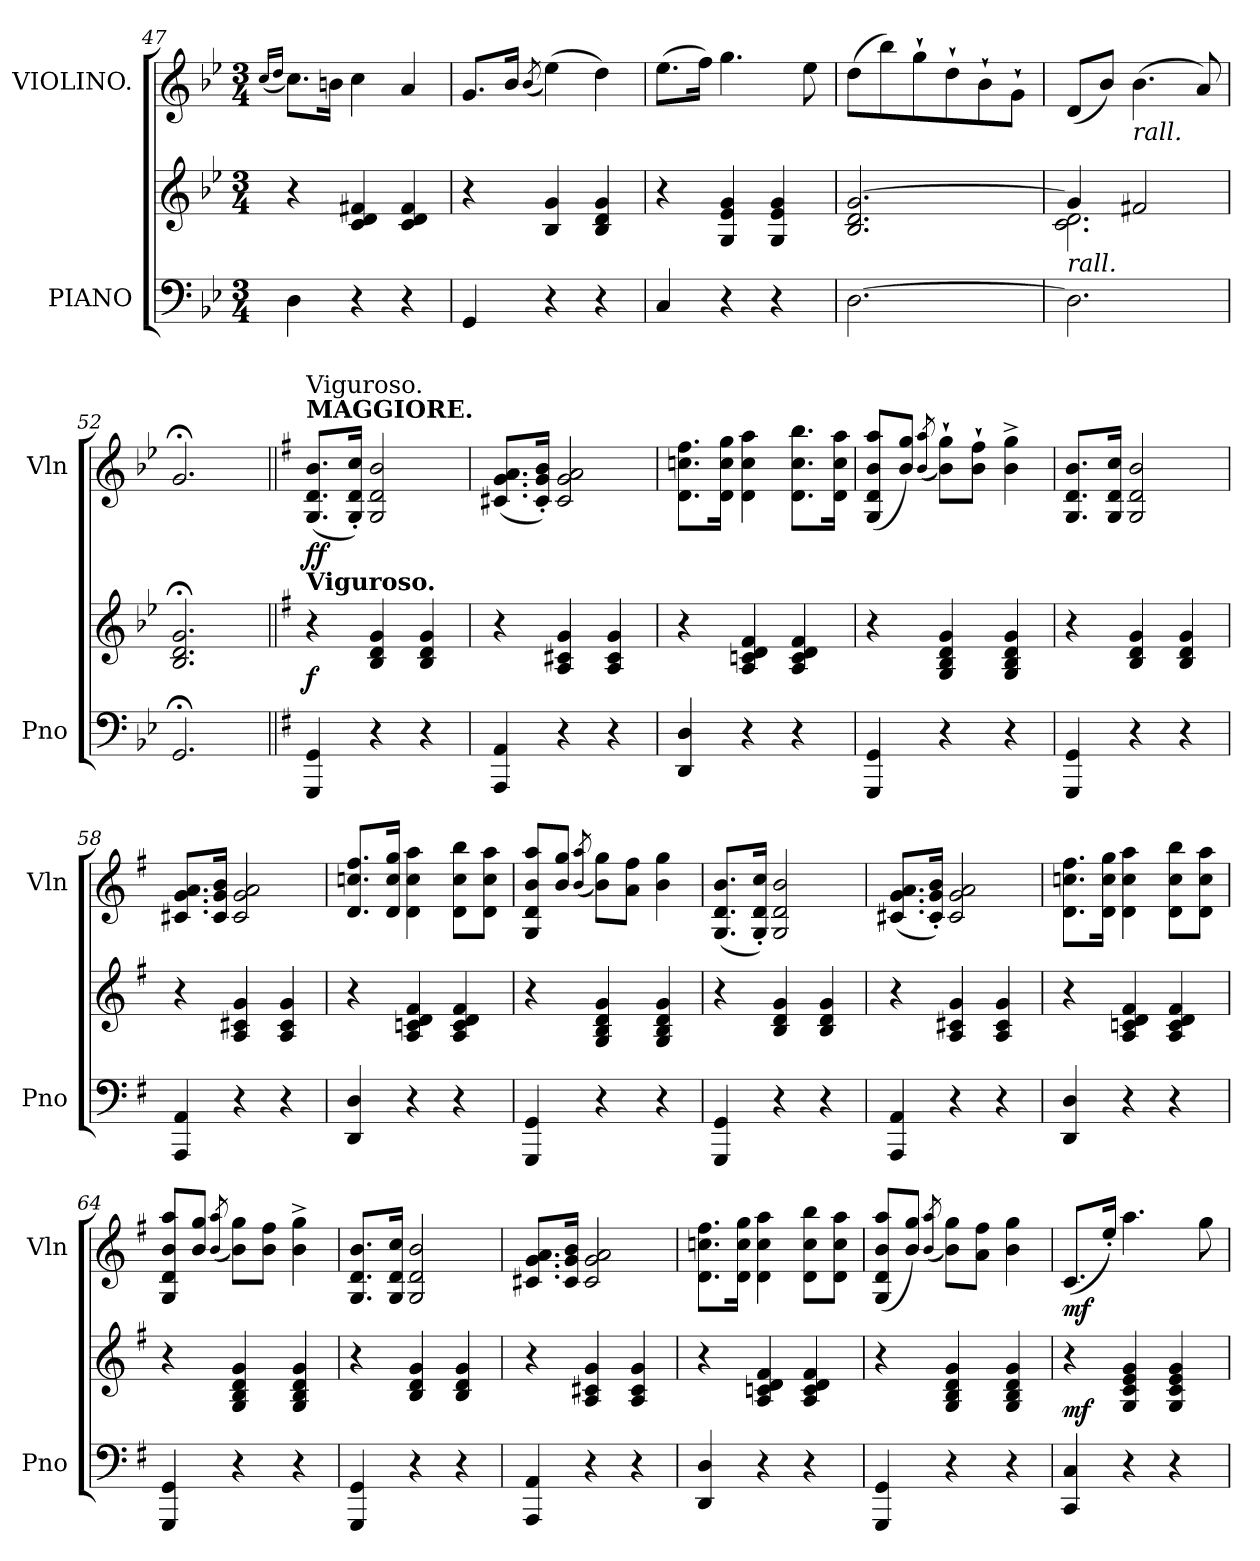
**kern	**kern	**dynam	**kern	**dynam
*part2	*part2	*part2	*part1	*part1
*staff3	*staff2	*staff2/3	*staff1	*staff1
*I"PIANO	*	*	*I"VIOLINO.	*
*I'Pno	*	*	*I'Vln	*
*clefF4	*clefG2	*	*clefG2	*
*k[b-e-]	*k[b-e-]	*	*k[b-e-]	*
*M3/4	*M3/4	*	*M3/4	*
=47	=47	=47	=47	=47
.	.	.	(16qqcc/LL	.
.	.	.	16qqdd/JJ	.
4D\	4r	.	8.cc\L)	.
.	.	.	16bn\Jk	.
4r	4c/ 4d/ 4f#X/	.	4cc\	.
4r	4c/ 4d/ 4f#/	.	4a/	.
=48	=48	=48	=48	=48
4GG/	4r	.	8.g/L	.
.	.	.	16b-/Jk	.
.	.	.	(8qb-/	.
4r	4B-/ 4g/	.	(4ee-\)	.
4r	4B-/ 4d/ 4g/	.	4dd\)	.
=49	=49	=49	=49	=49
4C/	4r	.	(8.ee-\L	.
.	.	.	16ff\Jk)	.
4r	4G/ 4e-/ 4g/	.	4.gg\	.
4r	4G/ 4e-/ 4g/	.	.	.
.	.	.	8ee-\	.
=50	=50	=50	=50	=50
[2.D\	2.B-/ 2.d/ [2.g/	.	(8dd\L	.
.	.	.	8bb-\)	.
.	.	.	8gg`\	.
.	.	.	8dd`\	.
.	.	.	8b-`\	.
.	.	.	8g`\J	.
=51	=51	=51	=51	=51
*	*^	*	*	*
!	!LO:TX:b:i:t=rall.	!	!	!	!
2.D\]	4g/]	2.c\ 2.d\	.	(8d/L	.
.	.	.	.	8b-/J)	.
!	!	!	!	!LO:TX:b:i:t=rall.	!
.	2f#X/	.	.	(<4.b-\	.
.	.	.	.	8a/)	.
*	*v	*v	*	*	*
=52	=52	=52	=52	=52
2.GG;</	2.B-;</ 2.d;</ 2.g;</	.	2.g;</	.
=53||	=53||	=53||	=53||	=53||
*k[f#]	*k[f#]	*	*k[f#]	*
!	!	!	!LO:TX:a:B:t=MAGGIORE.	!
!	!	!	!LO:TX:a:t=Viguroso.	!
!	!LO:TX:a:B:t=Viguroso.	!	!	!
4GGG/ 4GG/	4r	f	(8.G/ 8.d/ 8.b/L	ff
.	.	.	16G'/ 16d'/ 16cc'/Jk)	.
4r	4B/ 4d/ 4g/	.	2G/ 2d/ 2b/	.
4r	4B/ 4d/ 4g/	.	.	.
=54	=54	=54	=54	=54
4AAA/ 4AA/	4r	.	(8.c#X/ 8.g/ 8.a/L	.
.	.	.	16c#'/ 16g'/ 16b'/Jk)	.
4r	4A/ 4c#X/ 4g/	.	2c#/ 2g/ 2a/	.
4r	4A/ 4c#/ 4g/	.	.	.
=55	=55	=55	=55	=55
4DD/ 4D/	4r	.	8.d\ 8.ccn\ 8.ff#\L	.
.	.	.	16d\ 16cc\ 16gg\Jk	.
4r	4A/ 4cn/ 4d/ 4f#/	.	4d\ 4cc\ 4aa\	.
4r	4A/ 4c/ 4d/ 4f#/	.	8.d\ 8.cc\ 8.bb\L	.
.	.	.	16d\ 16cc\ 16aa\Jk	.
=56	=56	=56	=56	=56
4GGG/ 4GG/	4r	.	(8G/ 8d/ 8b/ 8aa/L	.
.	.	.	8b/ 8gg/J)	.
.	.	.	(>8qb/ 8qaa/	.
4r	4G/ 4B/ 4d/ 4g/	.	8b`\ 8gg`\L)	.
.	.	.	8b`\ 8ff#`\J	.
4r	4G/ 4B/ 4d/ 4g/	.	4b^\ 4gg^\	.
=57	=57	=57	=57	=57
4GGG/ 4GG/	4r	.	8.G/ 8.d/ 8.b/L	.
.	.	.	16G/ 16d/ 16cc/Jk	.
4r	4B/ 4d/ 4g/	.	2G/ 2d/ 2b/	.
4r	4B/ 4d/ 4g/	.	.	.
=58	=58	=58	=58	=58
4AAA/ 4AA/	4r	.	8.c#X/ 8.g/ 8.a/L	.
.	.	.	16c#/ 16g/ 16b/Jk	.
4r	4A/ 4c#X/ 4g/	.	2c#/ 2g/ 2a/	.
4r	4A/ 4c#/ 4g/	.	.	.
=59	=59	=59	=59	=59
4DD/ 4D/	4r	.	8.d/ 8.ccn/ 8.ff#/L	.
.	.	.	16d/ 16cc/ 16gg/Jk	.
4r	4A/ 4cn/ 4d/ 4f#/	.	4d\ 4cc\ 4aa\	.
4r	4A/ 4c/ 4d/ 4f#/	.	8d\ 8cc\ 8bb\L	.
.	.	.	8d\ 8cc\ 8aa\J	.
=60	=60	=60	=60	=60
4GGG/ 4GG/	4r	.	8G/ 8d/ 8b/ 8aa/L	.
.	.	.	8b/ 8gg/J	.
.	.	.	(>8qb/ 8qaa/	.
4r	4G/ 4B/ 4d/ 4g/	.	8b\ 8gg\L)	.
.	.	.	8a\ 8ff#\J	.
4r	4G/ 4B/ 4d/ 4g/	.	4b\ 4gg\	.
=61	=61	=61	=61	=61
4GGG/ 4GG/	4r	.	(8.G/ 8.d/ 8.b/L	.
.	.	.	16G'/ 16d'/ 16cc'/Jk)	.
4r	4B/ 4d/ 4g/	.	2G/ 2d/ 2b/	.
4r	4B/ 4d/ 4g/	.	.	.
=62	=62	=62	=62	=62
4AAA/ 4AA/	4r	.	(8.c#X/ 8.g/ 8.a/L	.
.	.	.	16c#'/ 16g'/ 16b'/Jk)	.
4r	4A/ 4c#X/ 4g/	.	2c#/ 2g/ 2a/	.
4r	4A/ 4c#/ 4g/	.	.	.
=63	=63	=63	=63	=63
4DD/ 4D/	4r	.	8.d\ 8.ccn\ 8.ff#\L	.
.	.	.	16d\ 16cc\ 16gg\Jk	.
4r	4A/ 4cn/ 4d/ 4f#/	.	4d\ 4cc\ 4aa\	.
4r	4A/ 4c/ 4d/ 4f#/	.	8d\ 8cc\ 8bb\L	.
.	.	.	8d\ 8cc\ 8aa\J	.
=64	=64	=64	=64	=64
4GGG/ 4GG/	4r	.	8G/ 8d/ 8b/ 8aa/L	.
.	.	.	8b/ 8gg/J	.
.	.	.	(>8qb/ 8qaa/	.
4r	4G/ 4B/ 4d/ 4g/	.	8b\ 8gg\L)	.
.	.	.	8b\ 8ff#\J	.
4r	4G/ 4B/ 4d/ 4g/	.	4b^\ 4gg^\	.
=65	=65	=65	=65	=65
4GGG/ 4GG/	4r	.	8.G/ 8.d/ 8.b/L	.
.	.	.	16G/ 16d/ 16cc/Jk	.
4r	4B/ 4d/ 4g/	.	2G/ 2d/ 2b/	.
4r	4B/ 4d/ 4g/	.	.	.
=66	=66	=66	=66	=66
4AAA/ 4AA/	4r	.	8.c#X/ 8.g/ 8.a/L	.
.	.	.	16c#/ 16g/ 16b/Jk	.
4r	4A/ 4c#X/ 4g/	.	2c#/ 2g/ 2a/	.
4r	4A/ 4c#/ 4g/	.	.	.
=67	=67	=67	=67	=67
4DD/ 4D/	4r	.	8.d\ 8.ccn\ 8.ff#\L	.
.	.	.	16d\ 16cc\ 16gg\Jk	.
4r	4A/ 4cn/ 4d/ 4f#/	.	4d\ 4cc\ 4aa\	.
4r	4A/ 4c/ 4d/ 4f#/	.	8d\ 8cc\ 8bb\L	.
.	.	.	8d\ 8cc\ 8aa\J	.
=68	=68	=68	=68	=68
4GGG/ 4GG/	4r	.	(>8G/ 8d/ 8b/ 8aa/L	.
.	.	.	8b/ 8gg/J)	.
.	.	.	(>8qb/ 8qaa/	.
4r	4G/ 4B/ 4d/ 4g/	.	8b\ 8gg\L)	.
.	.	.	8a\ 8ff#\J	.
4r	4G/ 4B/ 4d/ 4g/	.	4b\ 4gg\	.
=69	=69	=69	=69	=69
4CC/ 4C/	4r	mf	(8.c/L	mf
.	.	.	16ee'/Jk)	.
4r	4G/ 4c/ 4e/ 4g/	.	4.aa\	.
4r	4G/ 4c/ 4e/ 4g/	.	.	.
.	.	.	8gg\	.
=	=	=	=	=
*-	*-	*-	*-	*-
